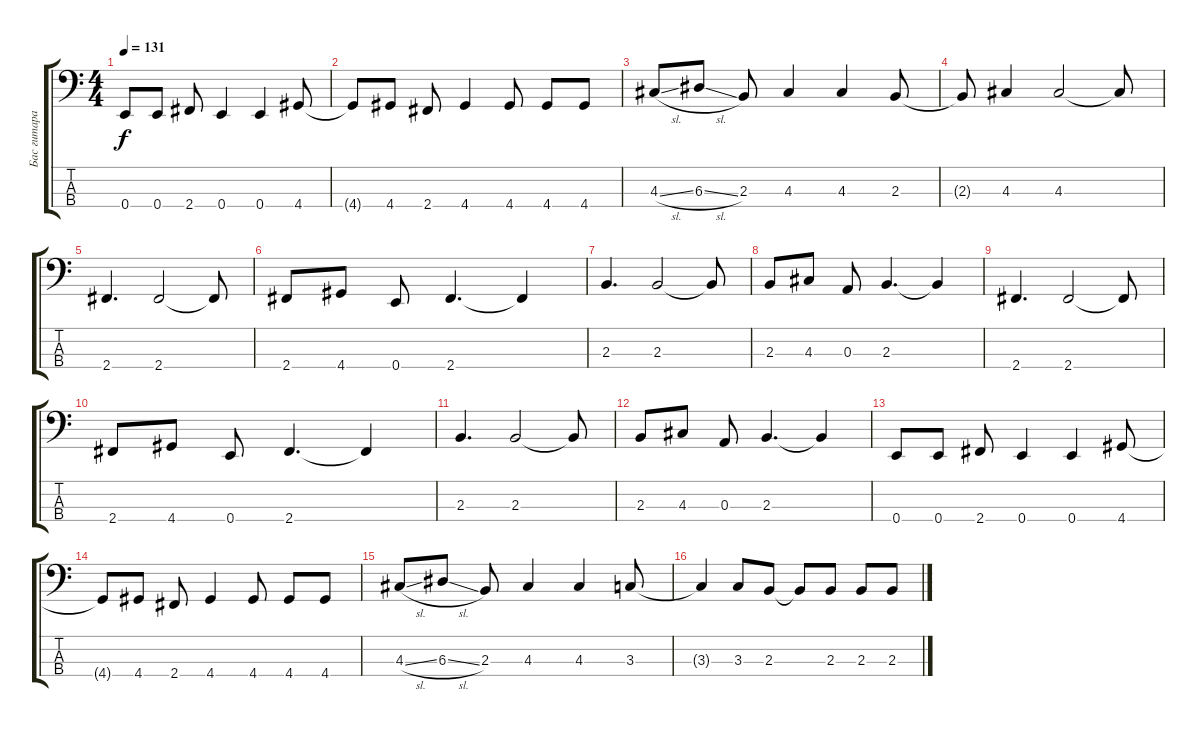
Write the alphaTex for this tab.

\track ("Бас гитара" "Бас гитара") {instrument electricbassfinger}
\staff {score tabs}
\tuning (G2 D2 A1 E1) {hide}
\ts (4 4)
\tempo 131
\clef f4
\ks c
0.4.8{dy f} 0.4.8 2.4.8 0.4.4 0.4.4 4.4.8 |
4.4{t}.8 4.4.8 2.4.8 4.4.4 4.4.8 4.4.8 4.4.8 |
4.3{sl}.8 6.3{sl}.8 2.3.8 4.3.4 4.3.4 2.3.8 |
2.3{t}.8 4.3.4 4.3.2 4.3{t}.8 |
2.4.4{d} 2.4.2 2.4{t}.8 |
2.4.8 4.4.8 0.4.8 2.4.4{d} 2.4{t}.4 |
2.3.4{d} 2.3.2 2.3{t}.8 |
2.3.8 4.3.8 0.3.8 2.3.4{d} 2.3{t}.4 |
2.4.4{d} 2.4.2 2.4{t}.8 |
2.4.8 4.4.8 0.4.8 2.4.4{d} 2.4{t}.4 |
2.3.4{d} 2.3.2 2.3{t}.8 |
2.3.8 4.3.8 0.3.8 2.3.4{d} 2.3{t}.4 |
0.4.8 0.4.8 2.4.8 0.4.4 0.4.4 4.4.8 |
4.4{t}.8 4.4.8 2.4.8 4.4.4 4.4.8 4.4.8 4.4.8 |
4.3{sl}.8 6.3{sl}.8 2.3.8 4.3.4 4.3.4 3.3.8 |
3.3{t}.4 3.3.8 2.3.8 2.3{t}.8 2.3.8 2.3.8 2.3.8
